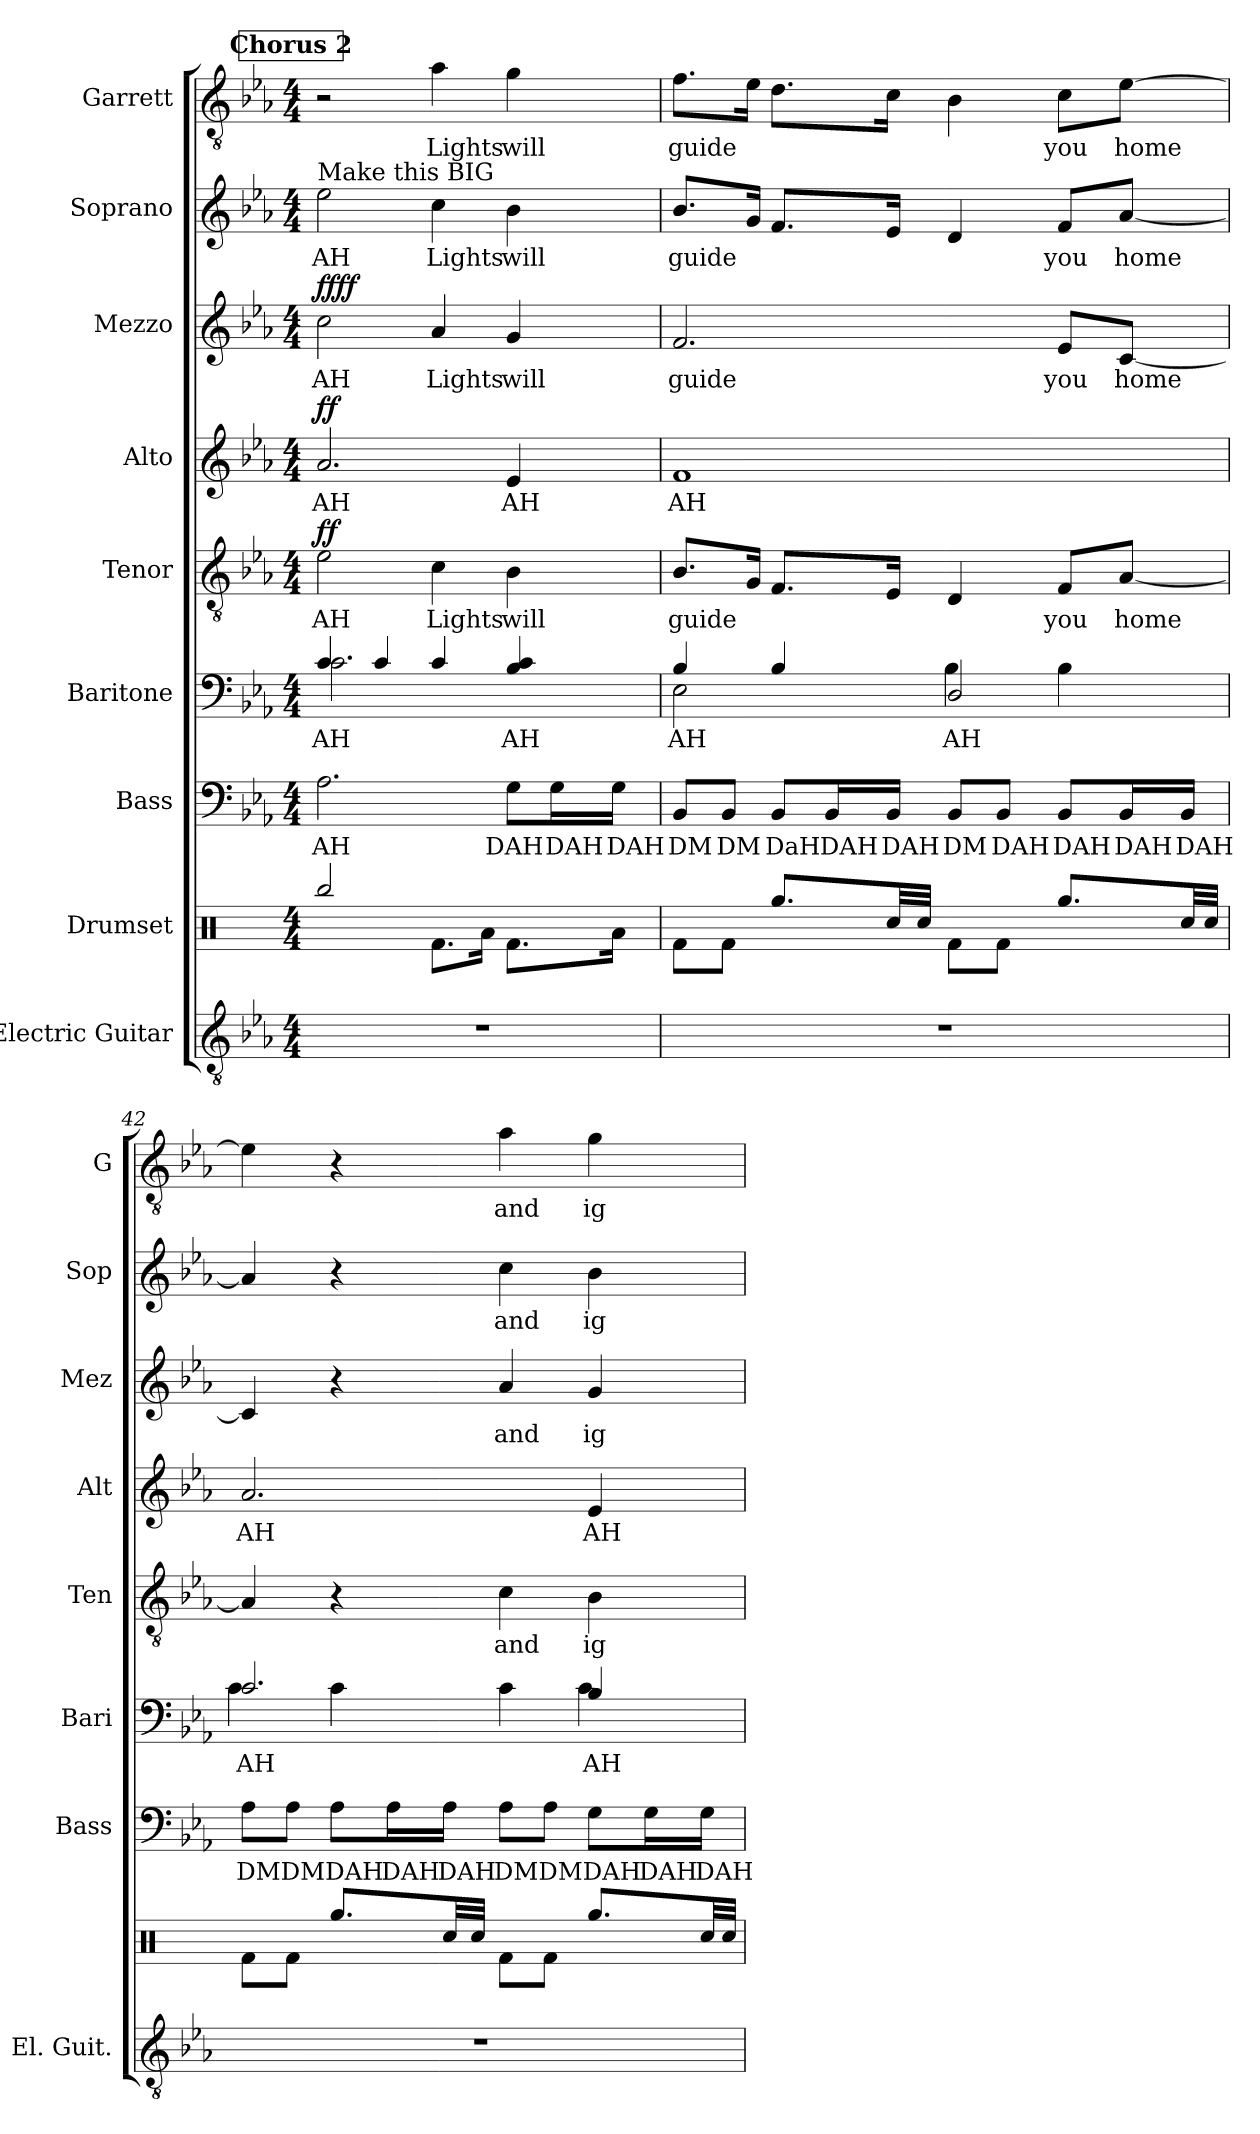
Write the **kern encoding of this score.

**kern	**kern	**kern	**text	**kern	**text	**kern	**text	**dynam	**kern	**text	**dynam	**kern	**text	**dynam	**kern	**text	**kern	**text
*part9	*part8	*part7	*part7	*part6	*part6	*part5	*part5	*part5	*part4	*part4	*part4	*part3	*part3	*part3	*part2	*part2	*part1	*part1
*staff9	*staff8	*staff7	*staff7	*staff6	*staff6	*staff5	*staff5	*staff5	*staff4	*staff4	*staff4	*staff3	*staff3	*staff3	*staff2	*staff2	*staff1	*staff1
*I"Electric Guitar	*I"Drumset	*I"Bass	*	*I"Baritone	*	*I"Tenor	*	*	*I"Alto	*	*	*I"Mezzo	*	*	*I"Soprano	*	*I"Garrett	*
*I'El. Guit.	*	*I'Bass	*	*I'Bari	*	*I'Ten	*	*	*I'Alt	*	*	*I'Mez	*	*	*I'Sop	*	*I'G	*
*clefGv2	*clefX	*clefF4	*	*clefF4	*	*clefGv2	*	*	*clefG2	*	*	*clefG2	*	*	*clefG2	*	*clefGv2	*
*k[b-e-a-]	*k[]	*k[b-e-a-]	*	*k[b-e-a-]	*	*k[b-e-a-]	*	*	*k[b-e-a-]	*	*	*k[b-e-a-]	*	*	*k[b-e-a-]	*	*k[b-e-a-]	*
*M4/4	*M4/4	*M4/4	*	*M4/4	*	*M4/4	*	*	*M4/4	*	*	*M4/4	*	*	*M4/4	*	*M4/4	*
!!LO:REH:place=s1:a:B:fs=14:t=Chorus 2
=40	=40	=40	=40	=40	=40	=40	=40	=40	=40	=40	=40	=40	=40	=40	=40	=40	=40	=40
!	!	!	!	!	!	!	!	!	!	!	!	!	!	!	!LO:TX:a:t=Make this BIG	!	!	!
!	!	!	!LO:LY:b	!	!LO:LY:b	!	!LO:LY:b	!LO:DY:b	!	!LO:LY:b	!	!	!LO:LY:b	!	!	!LO:LY:b	!	!
*	*	*	*	*^	*	*	*	*	*	*	*	*	*	*	*	*	*	*
!	!	!	!	!	!	!	!	!	!LO:DY:n=1:b	!	!	!LO:DY:b	!	!	!	!	!	!	!
!	!	!	!	!	!	!	!	!	!	!	!	!LO:DY:n=1:b	!	!	!LO:DY:a	!	!	!	!
!	!	!	!	!	!	!	!	!	!	!	!	!	!	!	!LO:DY:n=1:b	!	!	!	!
!	!	!	!	!	!	!	!	!	!	!	!	!	!	!	!LO:DY:n=2:a	!	!	!	!
!	!	!	!	!	!	!	!	!	!	!	!	!	!	!	!LO:DY:n=3:b	!	!	!	!
1r	2Rbb/	2.A-\	AH	4c/	2.c\	AH	2e-\	AH	f f	2.a-/	AH	f f	2cc\	AH	f f f f	2ee-\	AH	2r	.
.	.	.	.	4c/	.	.	.	.	.	.	.	.	.	.	.	.	.	.	.
!	!	!	!	!	!	!	!	!LO:LY:b	!	!	!	!	!	!LO:LY:b	!	!	!LO:LY:b	!	!LO:LY:b
.	8.Rf\L	.	.	4c/	.	.	4c\	Lights	.	.	.	.	4a-/	Lights	.	4cc\	Lights	4a-\	Lights
.	16Ra\Jk	.	.	.	.	.	.	.	.	.	.	.	.	.	.	.	.	.	.
!	!	!	!LO:LY:b	!	!	!LO:LY:b	!	!LO:LY:b	!	!	!LO:LY:b	!	!	!LO:LY:b	!	!	!LO:LY:b	!	!LO:LY:b
.	8.Rf\L	8G\L	DAH	4B-/ 4c/	4ryy	AH	4B-\	will	.	4e-/	AH	.	4g/	will	.	4b-\	will	4g\	will
!	!	!	!LO:LY:b	!	!	!	!	!	!	!	!	!	!	!	!	!	!	!	!
.	.	16G\L	DAH	.	.	.	.	.	.	.	.	.	.	.	.	.	.	.	.
!	!	!	!LO:LY:b	!	!	!	!	!	!	!	!	!	!	!	!	!	!	!	!
.	16Ra\Jk	16G\JJ	DAH	.	.	.	.	.	.	.	.	.	.	.	.	.	.	.	.
=41	=41	=41	=41	=41	=41	=41	=41	=41	=41	=41	=41	=41	=41	=41	=41	=41	=41	=41	=41
!	!	!	!LO:LY:b	!	!	!LO:LY:b	!	!LO:LY:b	!	!	!LO:LY:b	!	!	!LO:LY:b	!	!	!LO:LY:b	!	!LO:LY:b
1r	8Rf\L	8BB-/L	DM	4B-/	2E-\	AH	8.B-/L	guide	.	1f	AH	.	2.f/	guide	.	8.b-/L	guide	8.f\L	guide
!	!	!	!LO:LY:b	!	!	!	!	!	!	!	!	!	!	!	!	!	!	!	!
.	8Rf\J	8BB-/J	DM	.	.	.	.	.	.	.	.	.	.	.	.	.	.	.	.
.	.	.	.	.	.	.	16G/Jk	.	.	.	.	.	.	.	.	16g/Jk	.	16e-\Jk	.
!	!	!	!LO:LY:b	!	!	!	!	!	!	!	!	!	!	!	!	!	!	!	!
.	8.Rgg/L	8BB-/L	DaH	4B-/	.	.	8.F/L	.	.	.	.	.	.	.	.	8.f/L	.	8.d\L	.
!	!	!	!LO:LY:b	!	!	!	!	!	!	!	!	!	!	!	!	!	!	!	!
.	.	16BB-/L	DAH	.	.	.	.	.	.	.	.	.	.	.	.	.	.	.	.
!	!	!	!LO:LY:b	!	!	!	!	!	!	!	!	!	!	!	!	!	!	!	!
.	32Rcc/LL	16BB-/JJ	DAH	.	.	.	16E-/Jk	.	.	.	.	.	.	.	.	16e-/Jk	.	16c\Jk	.
.	32Rcc/JJJ	.	.	.	.	.	.	.	.	.	.	.	.	.	.	.	.	.	.
!	!	!	!LO:LY:b	!	!	!LO:LY:b	!	!	!	!	!	!	!	!	!	!	!	!	!
.	8Rf\L	8BB-/L	DM	2D/	4B-\	AH	4D/	.	.	.	.	.	.	.	.	4d/	.	4B-\	.
!	!	!	!LO:LY:b	!	!	!	!	!	!	!	!	!	!	!	!	!	!	!	!
.	8Rf\J	8BB-/J	DAH	.	.	.	.	.	.	.	.	.	.	.	.	.	.	.	.
!	!	!	!LO:LY:b	!	!	!	!	!LO:LY:b	!	!	!	!	!	!LO:LY:b	!	!	!LO:LY:b	!	!LO:LY:b
.	8.Rgg/L	8BB-/L	DAH	.	4B-\	.	8F/L	you	.	.	.	.	8e-/L	you	.	8f/L	you	8c\L	you
!	!	!	!LO:LY:b	!	!	!	!	!LO:LY:b	!	!	!	!	!	!LO:LY:b	!	!	!LO:LY:b	!	!LO:LY:b
.	.	16BB-/L	DAH	.	.	.	[8A-/J	home	.	.	.	.	[8c/J	home	.	[8a-/J	home	[8e-\J	home
!	!	!	!LO:LY:b	!	!	!	!	!	!	!	!	!	!	!	!	!	!	!	!
.	32Rcc/LL	16BB-/JJ	DAH	.	.	.	.	.	.	.	.	.	.	.	.	.	.	.	.
.	32Rcc/JJJ	.	.	.	.	.	.	.	.	.	.	.	.	.	.	.	.	.	.
!!LO:LB:g=z
=42	=42	=42	=42	=42	=42	=42	=42	=42	=42	=42	=42	=42	=42	=42	=42	=42	=42	=42	=42
!	!	!	!LO:LY:b	!	!	!LO:LY:b	!	!	!	!	!LO:LY:b	!	!	!	!	!	!	!	!
1r	8Rf\L	8A-\L	DM	2.c/	4c\	AH	4A-/]	.	.	2.a-/	AH	.	4c/]	.	.	4a-/]	.	4e-\]	.
!	!	!	!LO:LY:b	!	!	!	!	!	!	!	!	!	!	!	!	!	!	!	!
.	8Rf\J	8A-\J	DM	.	.	.	.	.	.	.	.	.	.	.	.	.	.	.	.
!	!	!	!LO:LY:b	!	!	!	!	!	!	!	!	!	!	!	!	!	!	!	!
.	8.Rgg/L	8A-\L	DAH	.	4c\	.	4r	.	.	.	.	.	4r	.	.	4r	.	4r	.
!	!	!	!LO:LY:b	!	!	!	!	!	!	!	!	!	!	!	!	!	!	!	!
.	.	16A-\L	DAH	.	.	.	.	.	.	.	.	.	.	.	.	.	.	.	.
!	!	!	!LO:LY:b	!	!	!	!	!	!	!	!	!	!	!	!	!	!	!	!
.	32Rcc/LL	16A-\JJ	DAH	.	.	.	.	.	.	.	.	.	.	.	.	.	.	.	.
.	32Rcc/JJJ	.	.	.	.	.	.	.	.	.	.	.	.	.	.	.	.	.	.
!	!	!	!LO:LY:b	!	!	!	!	!LO:LY:b	!	!	!	!	!	!LO:LY:b	!	!	!LO:LY:b	!	!LO:LY:b
.	8Rf\L	8A-\L	DM	.	4c\	.	4c\	and	.	.	.	.	4a-/	and	.	4cc\	and	4a-\	and
!	!	!	!LO:LY:b	!	!	!	!	!	!	!	!	!	!	!	!	!	!	!	!
.	8Rf\J	8A-\J	DM	.	.	.	.	.	.	.	.	.	.	.	.	.	.	.	.
!	!	!	!LO:LY:b	!	!	!LO:LY:b	!	!LO:LY:b	!	!	!LO:LY:b	!	!	!LO:LY:b	!	!	!LO:LY:b	!	!LO:LY:b
.	8.Rgg/L	8G\L	DAH	4B-/	4c\	AH	4B-\	ig-	.	4e-/	AH	.	4g/	ig-	.	4b-\	ig-	4g\	ig-
!	!	!	!LO:LY:b	!	!	!	!	!	!	!	!	!	!	!	!	!	!	!	!
.	.	16G\L	DAH	.	.	.	.	.	.	.	.	.	.	.	.	.	.	.	.
!	!	!	!LO:LY:b	!	!	!	!	!	!	!	!	!	!	!	!	!	!	!	!
.	32Rcc/LL	16G\JJ	DAH	.	.	.	.	.	.	.	.	.	.	.	.	.	.	.	.
.	32Rcc/JJJ	.	.	.	.	.	.	.	.	.	.	.	.	.	.	.	.	.	.
*	*	*	*	*v	*v	*	*	*	*	*	*	*	*	*	*	*	*	*	*
=	=	=	=	=	=	=	=	=	=	=	=	=	=	=	=	=	=	=
*-	*-	*-	*-	*-	*-	*-	*-	*-	*-	*-	*-	*-	*-	*-	*-	*-	*-	*-
